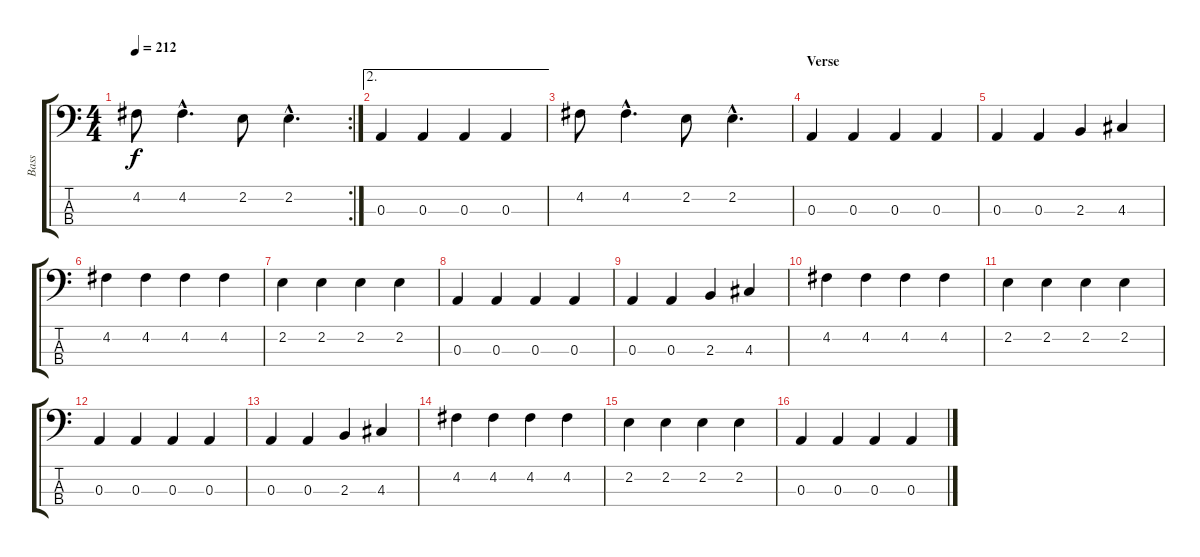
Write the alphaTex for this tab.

\track ("Bass" "Bass") {instrument slapbass2}
\staff {score tabs}
\tuning (G2 D2 A1 E1) {hide}
\rc 2
\ts (4 4)
\tempo 212
\clef f4
\ks c
4.2.8{dy f} 4.2{hac}.4{d} 2.2.8 2.2{hac}.4{d} |
\ae 2
0.3.4 0.3.4 0.3.4 0.3.4 |
4.2.8 4.2{hac}.4{d} 2.2.8 2.2{hac}.4{d} |
\section ("" "Verse")
0.3.4 0.3.4 0.3.4 0.3.4 |
0.3.4 0.3.4 2.3.4 4.3.4 |
4.2.4 4.2.4 4.2.4 4.2.4 |
2.2.4 2.2.4 2.2.4 2.2.4 |
0.3.4 0.3.4 0.3.4 0.3.4 |
0.3.4 0.3.4 2.3.4 4.3.4 |
4.2.4 4.2.4 4.2.4 4.2.4 |
2.2.4 2.2.4 2.2.4 2.2.4 |
0.3.4 0.3.4 0.3.4 0.3.4 |
0.3.4 0.3.4 2.3.4 4.3.4 |
4.2.4 4.2.4 4.2.4 4.2.4 |
2.2.4 2.2.4 2.2.4 2.2.4 |
0.3.4 0.3.4 0.3.4 0.3.4
